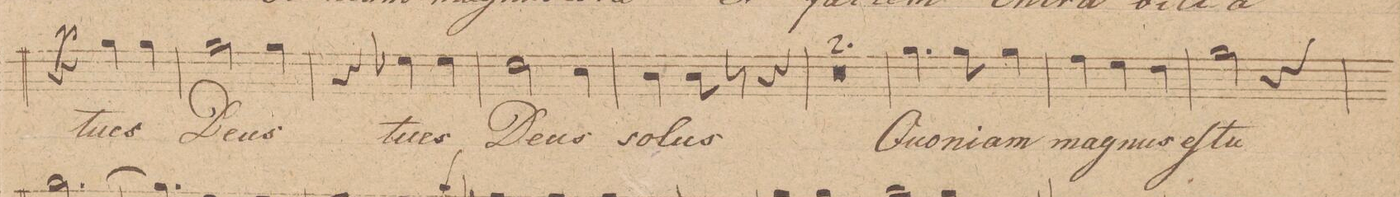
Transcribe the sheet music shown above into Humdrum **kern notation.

**kern	**text	**dynam
*I"Tenore 1mo	*	*
*clefC4	*	*
*k[b-]	*	*
*M3/4	*	*
4r	.	p
4f\	tu	.
4f\	es	.
=37	=37	=37
2f\	De-	.
4f\	-us	.
=38	=38	=38
4r	.	.
4d-X\	tu	.
4d-\	es	.
=39	=39	=39
2c\	De-	.
4B-\	-us	.
=40	=40	=40
4A\	so-	.
8A\	-lus	.
8r	.	.
4r	.	.
=41	=41	=41
2.r	.	.
=42	=42	=42
2.r	.	.
=43	=43	=43
4.f\	Quo-	.
8f\	-ni-	.
4f\	-am	.
=44	=44	=44
4e\	ma-	.
4d\	-gnus	.
4c\	es	.
=45	=45	=45
2f\	tu	.
4r	.	.
=46	=46	=46
*-	*-	*-
